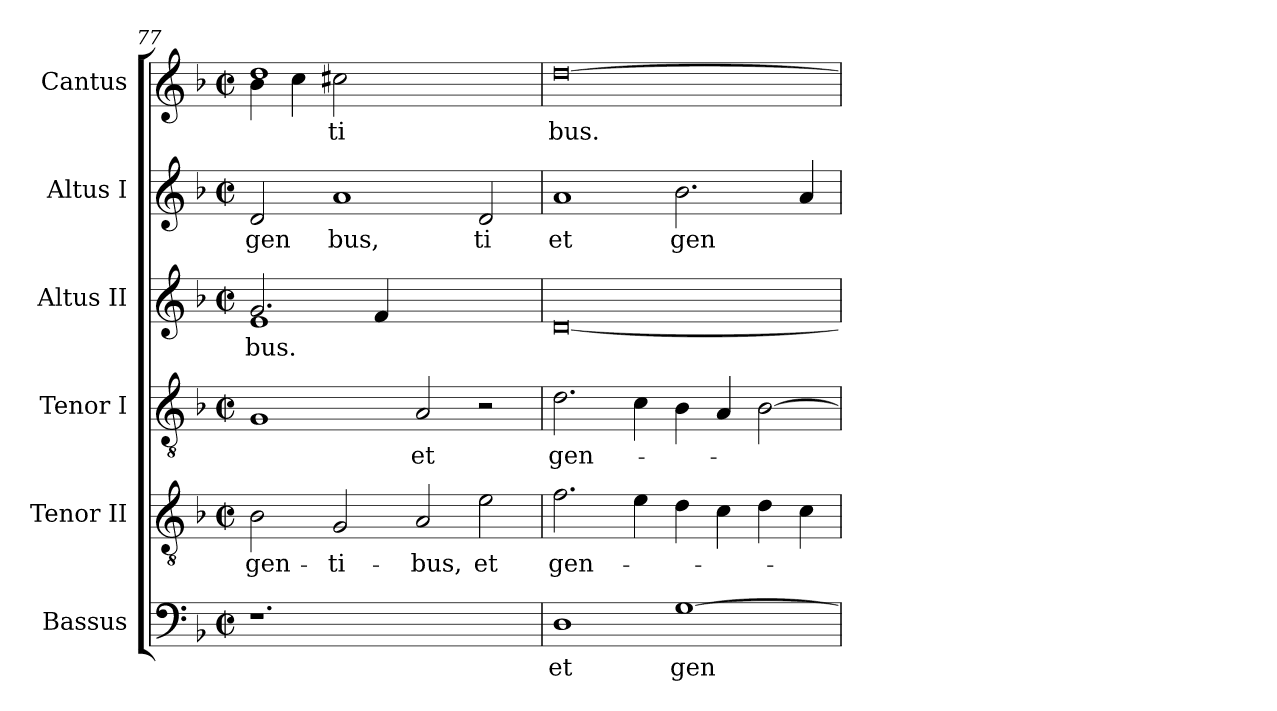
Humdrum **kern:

**kern	**text	**kern	**text	**kern	**text	**kern	**text	**kern	**text	**kern	**text
*part6	*part6	*part5	*part5	*part4	*part4	*part3	*part3	*part2	*part2	*part1	*part1
*staff6	*staff6	*staff5	*staff5	*staff4	*staff4	*staff3	*staff3	*staff2	*staff2	*staff1	*staff1
*I"Bassus	*	*I"Tenor II	*	*I"Tenor I	*	*I"Altus II	*	*I"Altus I	*	*I"Cantus	*
*clefF4	*	*clefGv2	*	*clefGv2	*	*clefG2	*	*clefG2	*	*clefG2	*
*k[b-]	*	*k[b-]	*	*k[b-]	*	*k[b-]	*	*k[b-]	*	*k[b-]	*
*F:	*	*F:	*	*F:	*	*F:	*	*F:	*	*F:	*
*M2/2	*	*M2/2	*	*M2/2	*	*M2/2	*	*M2/2	*	*M2/2	*
*met(c|)	*	*met(c|)	*	*met(c|)	*	*met(c|)	*	*met(c|)	*	*met(c|)	*
=77	=77	=77	=77	=77	=77	=77	=77	=77	=77	=77	=77
!	!	!	!LO:LY:b:cj	!	!	!	!LO:LY:b	!	!LO:LY:b:cj	!	!
*	*	*	*	*	*	*^	*	*	*	*^	*
1.r	.	2B-\	gen-	1G	.	2.g/	1e	-bus.	2d/	gen	1dd	4b-\	.
.	.	.	.	.	.	.	.	.	.	.	.	4cc\	.
!	!	!	!LO:LY:b:cj	!	!	!	!	!	!	!LO:LY:b:cj	!	!	!LO:LY:b:cj
.	.	2G/	-ti-	.	.	.	.	.	1a	bus,	.	2cc#X\	ti
.	.	.	.	.	.	4f/	.	.	.	.	.	.	.
!	!	!	!LO:LY:b:cj	!	!LO:LY:b:cj	!	!	!	!	!	!	!	!
.	.	2A/	-bus,	2A/	et	1ryy	1ryy	.	.	.	1ryy	1ryy	.
!	!	!	!LO:LY:b:cj	!	!	!	!	!	!	!LO:LY:b:cj	!	!	!
2ryy	.	2e\	et	2r	.	.	.	.	2d/	ti	.	.	.
*	*	*	*	*	*	*v	*v	*	*	*	*v	*v	*
=78	=78	=78	=78	=78	=78	=78	=78	=78	=78	=78	=78
!	!LO:LY:b:cj	!	!LO:LY:b	!	!LO:LY:b	!	!	!	!LO:LY:b:cj	!	!LO:LY:b
1D	et	2.f\	gen-	2.d\	gen-	[<0d	.	1a	et	[>0dd	bus.
.	.	4e\	.	4c\	.	.	.	.	.	.	.
!	!LO:LY:b	!	!	!	!	!	!	!	!LO:LY:b	!	!
[>1G	gen	4d\	.	4B-\	.	.	.	2.b-\	gen	.	.
.	.	4c\	.	4A/	.	.	.	.	.	.	.
.	.	4d\	.	[>2B-\	.	.	.	.	.	.	.
.	.	4c\	.	.	.	.	.	4a/	.	.	.
=	=	=	=	=	=	=	=	=	=	=	=
*-	*-	*-	*-	*-	*-	*-	*-	*-	*-	*-	*-
